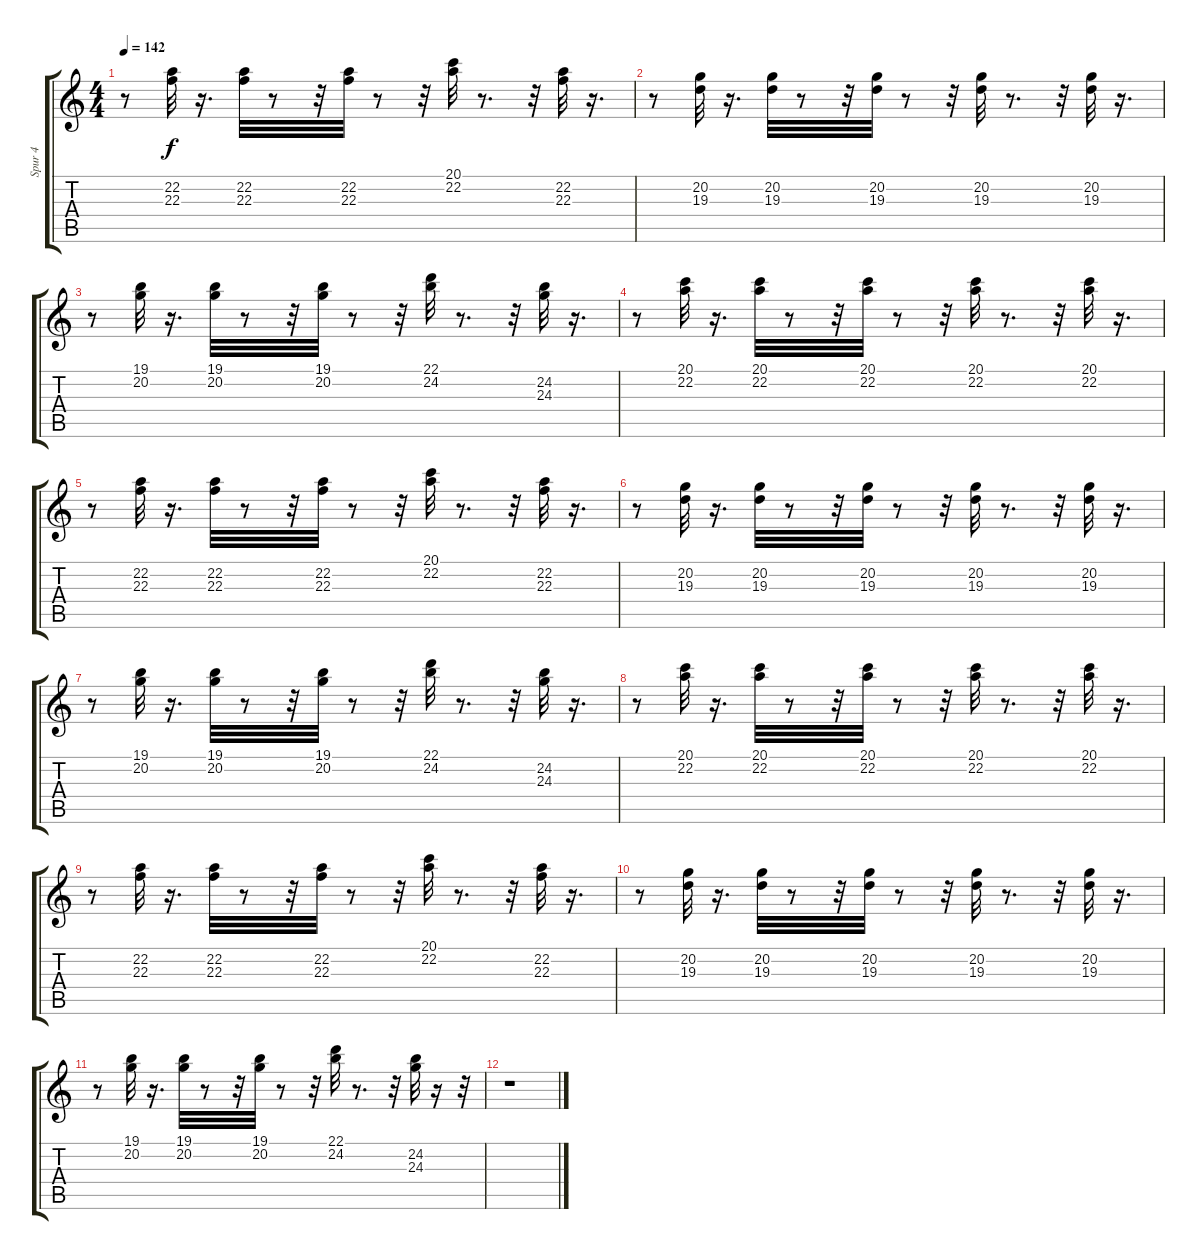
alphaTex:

\track ("Spur 4" "Spur 4") {instrument rockorgan}
\staff {score tabs}
\tuning (E4 B3 G3 D3 A2 E2) {hide}
\ts (4 4)
\tempo 142
\clef g2
\ks c
r.8{dy f} (22.2 22.3).32 r.16{d} (22.2 22.3).32 r.8 r.32 (22.2 22.3).32 r.8 r.32 (20.1 22.2).32 r.8{d} r.32 (22.2 22.3).32 r.16{d} |
r.8 (20.2 19.3).32 r.16{d} (20.2 19.3).32 r.8 r.32 (20.2 19.3).32 r.8 r.32 (20.2 19.3).32 r.8{d} r.32 (20.2 19.3).32 r.16{d} |
r.8 (19.1 20.2).32 r.16{d} (19.1 20.2).32 r.8 r.32 (19.1 20.2).32 r.8 r.32 (22.1 24.2).32 r.8{d} r.32 (24.2 24.3).32 r.16{d} |
r.8 (20.1 22.2).32 r.16{d} (20.1 22.2).32 r.8 r.32 (20.1 22.2).32 r.8 r.32 (20.1 22.2).32 r.8{d} r.32 (20.1 22.2).32 r.16{d} |
r.8 (22.2 22.3).32 r.16{d} (22.2 22.3).32 r.8 r.32 (22.2 22.3).32 r.8 r.32 (20.1 22.2).32 r.8{d} r.32 (22.2 22.3).32 r.16{d} |
r.8 (20.2 19.3).32 r.16{d} (20.2 19.3).32 r.8 r.32 (20.2 19.3).32 r.8 r.32 (20.2 19.3).32 r.8{d} r.32 (20.2 19.3).32 r.16{d} |
r.8 (19.1 20.2).32 r.16{d} (19.1 20.2).32 r.8 r.32 (19.1 20.2).32 r.8 r.32 (22.1 24.2).32 r.8{d} r.32 (24.2 24.3).32 r.16{d} |
r.8 (20.1 22.2).32 r.16{d} (20.1 22.2).32 r.8 r.32 (20.1 22.2).32 r.8 r.32 (20.1 22.2).32 r.8{d} r.32 (20.1 22.2).32 r.16{d} |
r.8 (22.2 22.3).32 r.16{d} (22.2 22.3).32 r.8 r.32 (22.2 22.3).32 r.8 r.32 (20.1 22.2).32 r.8{d} r.32 (22.2 22.3).32 r.16{d} |
r.8 (20.2 19.3).32 r.16{d} (20.2 19.3).32 r.8 r.32 (20.2 19.3).32 r.8 r.32 (20.2 19.3).32 r.8{d} r.32 (20.2 19.3).32 r.16{d} |
r.8 (19.1 20.2).32 r.16{d} (19.1 20.2).32 r.8 r.32 (19.1 20.2).32 r.8 r.32 (22.1 24.2).32 r.8{d} r.32 (24.2 24.3).32 r.16 r.32 |
r.1
